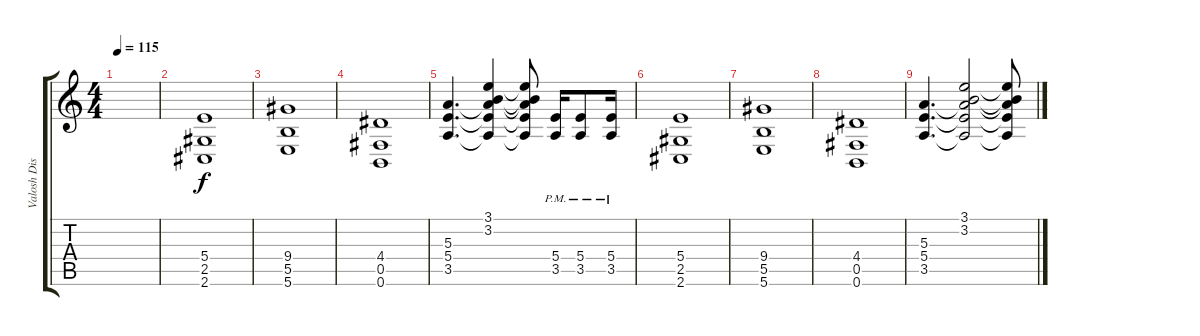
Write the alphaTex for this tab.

\track ("Valosh Dist" "Valosh Dis") {instrument distortionguitar}
\staff {score tabs}
\tuning (Db4 Ab3 E3 B2 Gb2 B1) {hide}
\ts (4 4)
\tempo 115
\clef g2
\ks c
|
(5.4 2.5 2.6).1 |
(9.4 5.5 5.6).1 |
(4.4 0.5 0.6).1 |
(5.3 5.4 3.5).4{d} (3.1 3.2 5.3{t} 5.4{t} 3.5{t}).4 (3.1{t} 3.2{t} 5.3{t} 5.4{t} 3.5{t}).8 (5.4{pm} 3.5{pm}).16 (5.4{pm} 3.5{pm}).8 (5.4{pm} 3.5{pm}).16 |
(5.4 2.5 2.6).1 |
(9.4 5.5 5.6).1 |
(4.4 0.5 0.6).1 |
(5.3 5.4 3.5).4{d} (3.1 3.2 5.3{t} 5.4{t} 3.5{t}).2 (3.1{t} 3.2{t} 5.3{t} 5.4{t} 3.5{t}).8
